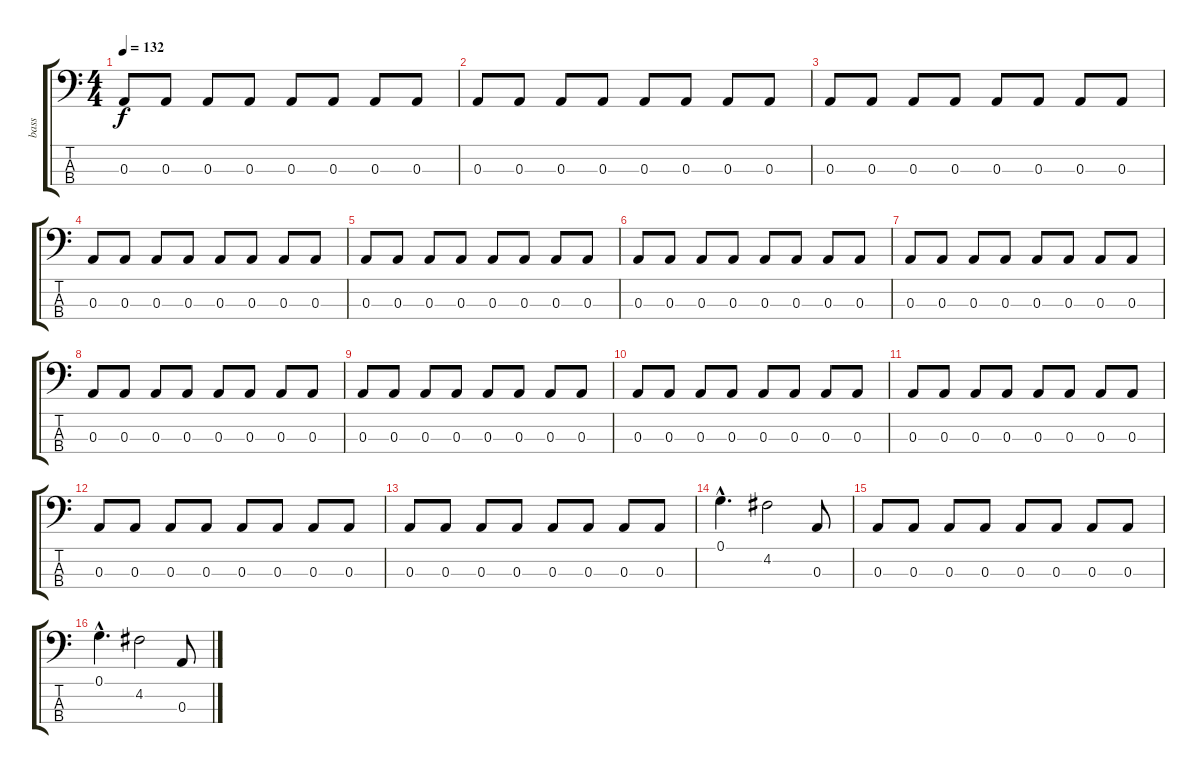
\track ("bass" "bass") {instrument electricbasspick}
\staff {score tabs}
\tuning (G2 D2 A1 E1) {hide}
\ts (4 4)
\tempo 132
\clef f4
\ks c
0.3.8{dy f} 0.3.8 0.3.8 0.3.8 0.3.8 0.3.8 0.3.8 0.3.8 |
0.3.8 0.3.8 0.3.8 0.3.8 0.3.8 0.3.8 0.3.8 0.3.8 |
0.3.8 0.3.8 0.3.8 0.3.8 0.3.8 0.3.8 0.3.8 0.3.8 |
0.3.8 0.3.8 0.3.8 0.3.8 0.3.8 0.3.8 0.3.8 0.3.8 |
0.3.8 0.3.8 0.3.8 0.3.8 0.3.8 0.3.8 0.3.8 0.3.8 |
0.3.8 0.3.8 0.3.8 0.3.8 0.3.8 0.3.8 0.3.8 0.3.8 |
0.3.8 0.3.8 0.3.8 0.3.8 0.3.8 0.3.8 0.3.8 0.3.8 |
0.3.8 0.3.8 0.3.8 0.3.8 0.3.8 0.3.8 0.3.8 0.3.8 |
0.3.8 0.3.8 0.3.8 0.3.8 0.3.8 0.3.8 0.3.8 0.3.8 |
0.3.8 0.3.8 0.3.8 0.3.8 0.3.8 0.3.8 0.3.8 0.3.8 |
0.3.8 0.3.8 0.3.8 0.3.8 0.3.8 0.3.8 0.3.8 0.3.8 |
0.3.8 0.3.8 0.3.8 0.3.8 0.3.8 0.3.8 0.3.8 0.3.8 |
0.3.8 0.3.8 0.3.8 0.3.8 0.3.8 0.3.8 0.3.8 0.3.8 |
0.1{hac}.4{d} 4.2.2 0.3.8 |
0.3.8 0.3.8 0.3.8 0.3.8 0.3.8 0.3.8 0.3.8 0.3.8 |
0.1{hac}.4{d} 4.2.2 0.3.8
